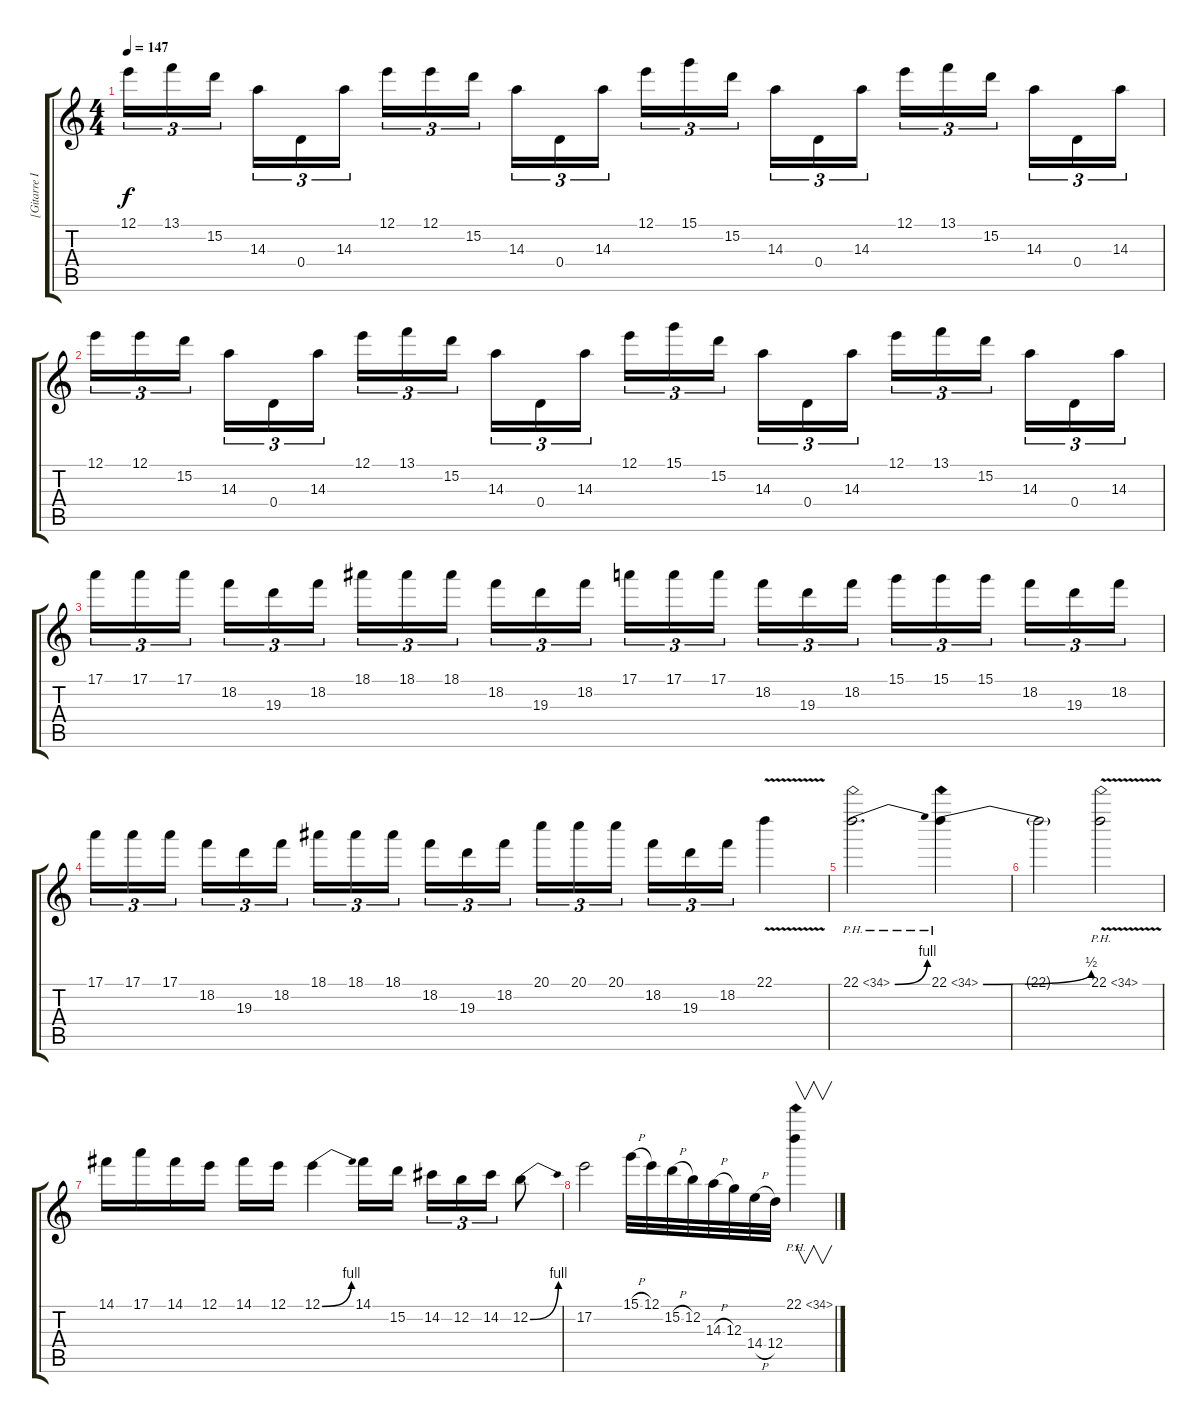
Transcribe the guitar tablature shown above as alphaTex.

\track ("[Gitarre II]" "[Gitarre I") {instrument distortionguitar}
\staff {score tabs}
\tuning (E4 B3 G3 D3 A2 D2) {hide}
\ts (4 4)
\tempo 147
\clef g2
\ks c
12.1.16{tu (3 2) dy f} 13.1.16{tu (3 2)} 15.2.16{tu (3 2) beam splitsecondary} 14.3.16{tu (3 2)} 0.4.16{tu (3 2)} 14.3.16{tu (3 2)} 12.1.16{tu (3 2)} 12.1.16{tu (3 2)} 15.2.16{tu (3 2) beam splitsecondary} 14.3.16{tu (3 2)} 0.4.16{tu (3 2)} 14.3.16{tu (3 2)} 12.1.16{tu (3 2)} 15.1.16{tu (3 2)} 15.2.16{tu (3 2) beam splitsecondary} 14.3.16{tu (3 2)} 0.4.16{tu (3 2)} 14.3.16{tu (3 2)} 12.1.16{tu (3 2)} 13.1.16{tu (3 2)} 15.2.16{tu (3 2) beam splitsecondary} 14.3.16{tu (3 2)} 0.4.16{tu (3 2)} 14.3.16{tu (3 2)} |
12.1.16{tu (3 2)} 12.1.16{tu (3 2)} 15.2.16{tu (3 2) beam splitsecondary} 14.3.16{tu (3 2)} 0.4.16{tu (3 2)} 14.3.16{tu (3 2)} 12.1.16{tu (3 2)} 13.1.16{tu (3 2)} 15.2.16{tu (3 2) beam splitsecondary} 14.3.16{tu (3 2)} 0.4.16{tu (3 2)} 14.3.16{tu (3 2)} 12.1.16{tu (3 2)} 15.1.16{tu (3 2)} 15.2.16{tu (3 2) beam splitsecondary} 14.3.16{tu (3 2)} 0.4.16{tu (3 2)} 14.3.16{tu (3 2)} 12.1.16{tu (3 2)} 13.1.16{tu (3 2)} 15.2.16{tu (3 2) beam splitsecondary} 14.3.16{tu (3 2)} 0.4.16{tu (3 2)} 14.3.16{tu (3 2)} |
17.1.16{tu (3 2)} 17.1.16{tu (3 2)} 17.1.16{tu (3 2) beam splitsecondary} 18.2.16{tu (3 2)} 19.3.16{tu (3 2)} 18.2.16{tu (3 2)} 18.1.16{tu (3 2)} 18.1.16{tu (3 2)} 18.1.16{tu (3 2) beam splitsecondary} 18.2.16{tu (3 2)} 19.3.16{tu (3 2)} 18.2.16{tu (3 2)} 17.1.16{tu (3 2)} 17.1.16{tu (3 2)} 17.1.16{tu (3 2) beam splitsecondary} 18.2.16{tu (3 2)} 19.3.16{tu (3 2)} 18.2.16{tu (3 2)} 15.1.16{tu (3 2)} 15.1.16{tu (3 2)} 15.1.16{tu (3 2) beam splitsecondary} 18.2.16{tu (3 2)} 19.3.16{tu (3 2)} 18.2.16{tu (3 2)} |
17.1.16{tu (3 2)} 17.1.16{tu (3 2)} 17.1.16{tu (3 2) beam splitsecondary} 18.2.16{tu (3 2)} 19.3.16{tu (3 2)} 18.2.16{tu (3 2)} 18.1.16{tu (3 2)} 18.1.16{tu (3 2)} 18.1.16{tu (3 2) beam splitsecondary} 18.2.16{tu (3 2)} 19.3.16{tu (3 2)} 18.2.16{tu (3 2)} 20.1.16{tu (3 2)} 20.1.16{tu (3 2)} 20.1.16{tu (3 2) beam splitsecondary} 18.2.16{tu (3 2)} 19.3.16{tu (3 2)} 18.2.16{tu (3 2)} 22.1{v}.4 |
22.1{be (bend 0 0 60 4) ph 12}.2{d} 22.1{be (bend 0 0 60 2) ph 12}.4 |
22.1{t}.2 22.1{ph 12 v}.2 |
14.1.16 17.1.16 14.1.16 12.1.16 14.1.16 12.1.16 12.1{be (bend 0 0 60 4)}.4 14.1.16 15.2.16 14.2.16{tu (3 2)} 12.2.16{tu (3 2)} 14.2.16{tu (3 2)} 12.2{be (bend 0 0 60 4)}.8 |
17.2.2 15.1{h}.32 12.1.32 15.2{h}.32 12.2.32 14.3{h}.32 12.3.32 14.4{h}.32 12.4.32 22.1{ph 12}.4{v}
